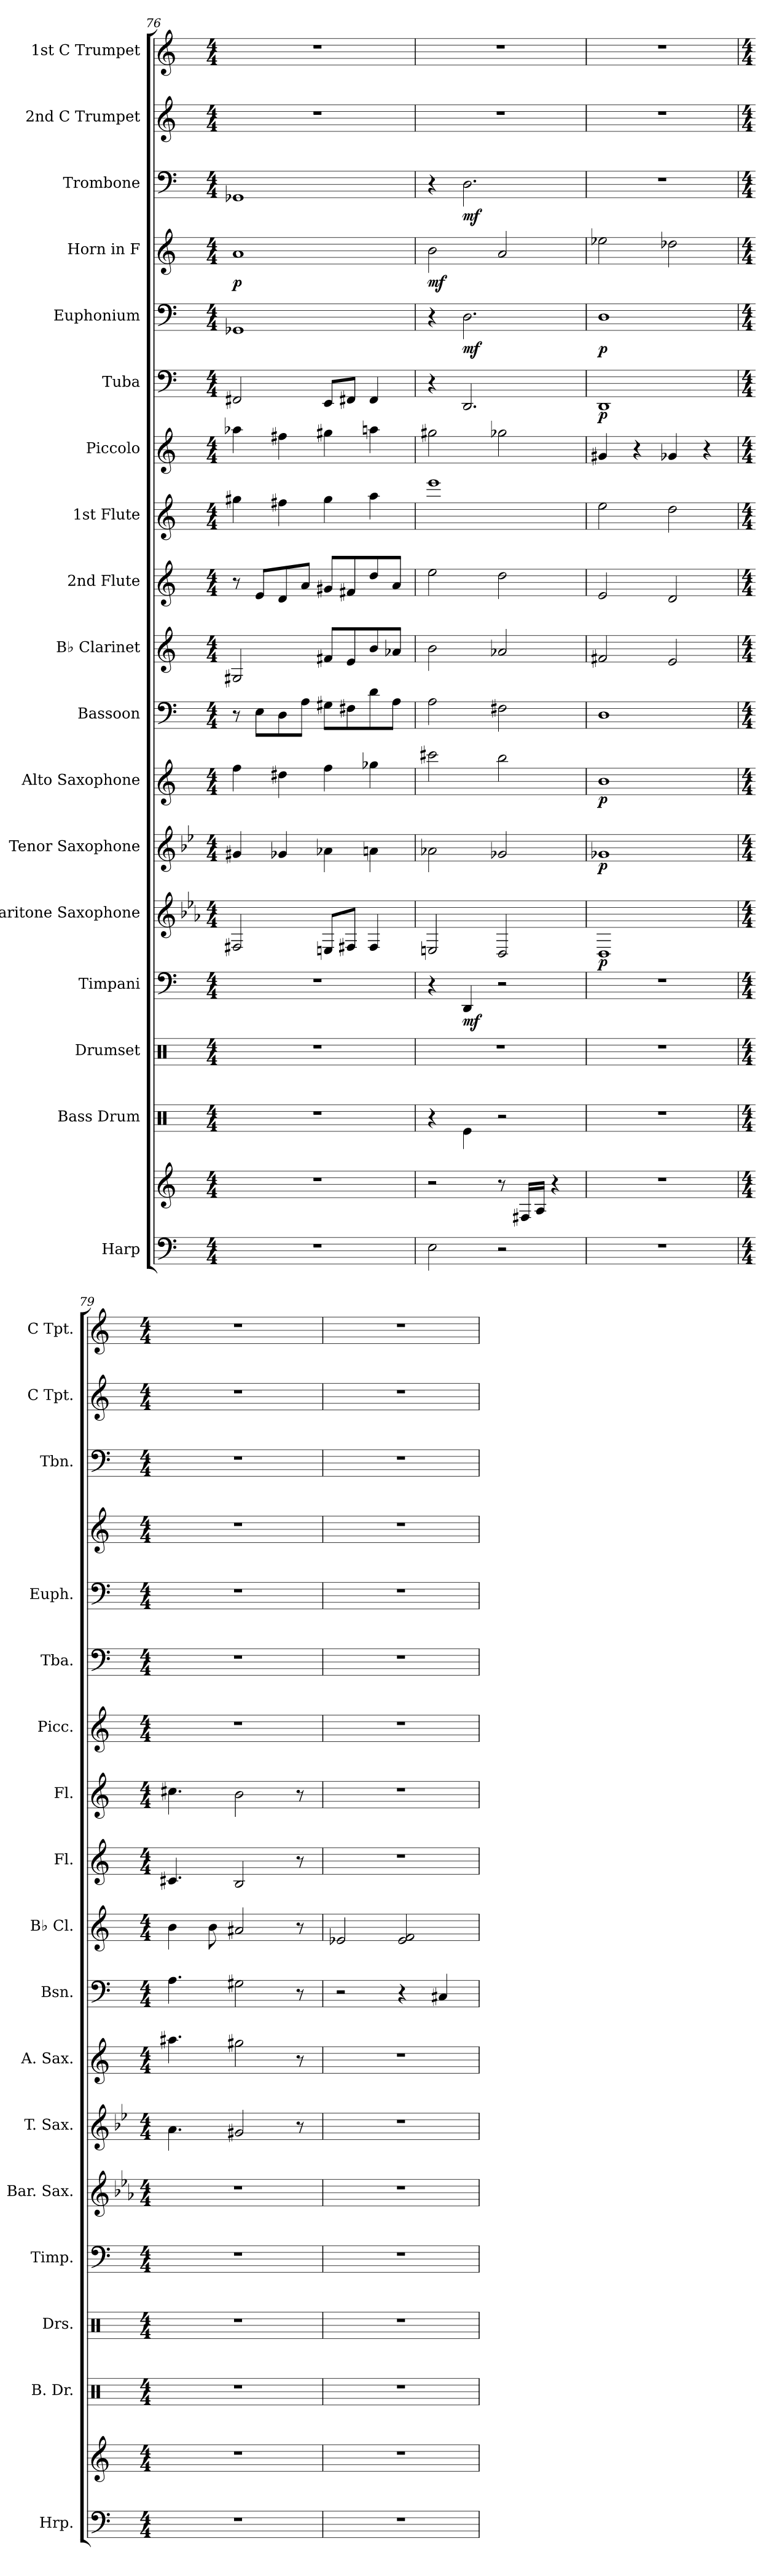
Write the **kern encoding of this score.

**kern	**kern	**kern	**kern	**kern	**dynam	**kern	**dynam	**kern	**dynam	**kern	**dynam	**kern	**kern	**kern	**kern	**kern	**kern	**dynam	**kern	**dynam	**kern	**dynam	**kern	**dynam	**kern	**kern
*part18	*part18	*part17	*part16	*part15	*part15	*part14	*part14	*part13	*part13	*part12	*part12	*part11	*part10	*part9	*part8	*part7	*part6	*part6	*part5	*part5	*part4	*part4	*part3	*part3	*part2	*part1
*staff19	*staff18	*staff17	*staff16	*staff15	*staff15	*staff14	*staff14	*staff13	*staff13	*staff12	*staff12	*staff11	*staff10	*staff9	*staff8	*staff7	*staff6	*staff6	*staff5	*staff5	*staff4	*staff4	*staff3	*staff3	*staff2	*staff1
*I"Harp	*	*I"Bass Drum	*I"Drumset	*I"Timpani	*	*I"Baritone Saxophone	*	*I"Tenor Saxophone	*	*I"Alto Saxophone	*	*I"Bassoon	*I"B♭ Clarinet	*I"2nd Flute	*I"1st Flute	*I"Piccolo	*I"Tuba	*	*I"Euphonium	*	*I"Horn in F	*	*I"Trombone	*	*I"2nd C Trumpet	*I"1st C Trumpet
*I'Hrp.	*	*I'B. Dr.	*I'Drs.	*I'Timp.	*	*I'Bar. Sax.	*	*I'T. Sax.	*	*I'A. Sax.	*	*I'Bsn.	*I'B♭ Cl.	*I'Fl.	*I'Fl.	*I'Picc.	*I'Tba.	*	*I'Euph.	*	*	*	*I'Tbn.	*	*I'C Tpt.	*I'C Tpt.
*clefF4	*clefG2	*clefX	*clefX	*clefF4	*	*clefG2	*	*clefG2	*	*clefG2	*	*clefF4	*clefG2	*clefG2	*clefG2	*clefG2	*clefF4	*	*clefF4	*	*clefG2	*	*clefF4	*	*clefG2	*clefG2
*	*	*	*	*	*	*ITrd12c21	*	*ITrd8c14	*	*ITrd5c9	*	*	*ITrd1c2	*	*	*ITrd-7c-12	*	*	*	*	*ITrd4c7	*	*	*	*	*
*k[]	*k[]	*k[]	*k[]	*k[]	*	*k[b-e-a-]	*	*k[b-e-]	*	*k[b-e-a-]	*	*k[]	*k[b-e-]	*k[]	*k[]	*k[]	*k[]	*	*k[]	*	*k[b-]	*	*k[]	*	*k[]	*k[]
*M4/4	*M4/4	*M4/4	*M4/4	*M4/4	*	*M4/4	*	*M4/4	*	*M4/4	*	*M4/4	*M4/4	*M4/4	*M4/4	*M4/4	*M4/4	*	*M4/4	*	*M4/4	*	*M4/4	*	*M4/4	*M4/4
=76	=76	=76	=76	=76	=76	=76	=76	=76	=76	=76	=76	=76	=76	=76	=76	=76	=76	=76	=76	=76	=76	=76	=76	=76	=76	=76
!	!	!	!	!	!	!	!	!	!	!	!	!	!	!	!	!	!	!	!	!	!	!LO:DY:b	!	!	!	!
1r	1r	1r	1r	1r	.	2FF#X/	.	4G#X/	.	4a-\	.	8r	2F#X/	8r	4gg#X\	4aaa-X\	2FF#X/	.	1GG-X	.	1d	p	1GG-X	.	1r	1r
.	.	.	.	.	.	.	.	.	.	.	.	8E\L	.	8e/L	.	.	.	.	.	.	.	.	.	.	.	.
.	.	.	.	.	.	.	.	4G-X/	.	4f#X\	.	8D\	.	8d/	4ff#X\	4fff#X\	.	.	.	.	.	.	.	.	.	.
.	.	.	.	.	.	.	.	.	.	.	.	8A\J	.	8a/J	.	.	.	.	.	.	.	.	.	.	.	.
.	.	.	.	.	.	8EEn/L	.	4A-X\	.	4a-\	.	8G#X\L	8en/L	8g#X/L	4gg#\	4ggg#X\	8EE/L	.	.	.	.	.	.	.	.	.
.	.	.	.	.	.	8FF#X/J	.	.	.	.	.	8F#X\	8d/	8f#X/	.	.	8FF#X/J	.	.	.	.	.	.	.	.	.
.	.	.	.	.	.	4FF#/	.	4An\	.	4b--X\	.	8d\	8a/	8dd/	4aa\	4aaan\	4FF#/	.	.	.	.	.	.	.	.	.
.	.	.	.	.	.	.	.	.	.	.	.	8A\J	8g-X/J	8a/J	.	.	.	.	.	.	.	.	.	.	.	.
=77	=77	=77	=77	=77	=77	=77	=77	=77	=77	=77	=77	=77	=77	=77	=77	=77	=77	=77	=77	=77	=77	=77	=77	=77	=77	=77
!	!	!	!	!	!	!	!	!	!	!	!	!	!	!	!	!	!	!	!	!	!	!LO:DY:b	!	!	!	!
2E\	2r	4r	1r	4r	.	2EEn/	.	2A-X\	.	2een\	.	2A\	2a\	2ee\	1eee	2ggg#X\	4r	.	4r	.	2e\	mf	4r	.	1r	1r
!	!	!	!	!	!LO:DY:b	!	!	!	!	!	!	!	!	!	!	!	!	!	!	!LO:DY:b	!	!	!	!LO:DY:b	!	!
.	.	4Re\	.	4DD/	mf	.	.	.	.	.	.	.	.	.	.	.	2.DD/	.	2.D\	mf	.	.	2.D\	mf	.	.
2r	8r	2r	.	2r	.	2DD/	.	2G-X/	.	2dd\	.	2F#X\	2g-X/	2dd\	.	2ggg-X\	.	.	.	.	2d/	.	.	.	.	.
.	16F#X/LL	.	.	.	.	.	.	.	.	.	.	.	.	.	.	.	.	.	.	.	.	.	.	.	.	.
.	16A/JJ	.	.	.	.	.	.	.	.	.	.	.	.	.	.	.	.	.	.	.	.	.	.	.	.	.
.	4r	.	.	.	.	.	.	.	.	.	.	.	.	.	.	.	.	.	.	.	.	.	.	.	.	.
=78	=78	=78	=78	=78	=78	=78	=78	=78	=78	=78	=78	=78	=78	=78	=78	=78	=78	=78	=78	=78	=78	=78	=78	=78	=78	=78
!	!	!	!	!	!	!	!LO:DY:b	!	!LO:DY:b	!	!LO:DY:b	!	!	!	!	!	!	!LO:DY:b	!	!LO:DY:b	!	!	!	!	!	!
1r	1r	1r	1r	1r	.	1DD	p	1G-X	p	1d	p	1D	2en/	2e/	2ee\	4gg#X/	1DD	p	1D	p	2a-X\	.	1r	.	1r	1r
.	.	.	.	.	.	.	.	.	.	.	.	.	.	.	.	4r	.	.	.	.	.	.	.	.	.	.
.	.	.	.	.	.	.	.	.	.	.	.	.	2d/	2d/	2dd\	4gg-X/	.	.	.	.	2g-X\	.	.	.	.	.
.	.	.	.	.	.	.	.	.	.	.	.	.	.	.	.	4r	.	.	.	.	.	.	.	.	.	.
=79	=79	=79	=79	=79	=79	=79	=79	=79	=79	=79	=79	=79	=79	=79	=79	=79	=79	=79	=79	=79	=79	=79	=79	=79	=79	=79
*M4/4	*M4/4	*M4/4	*M4/4	*M4/4	*	*M4/4	*	*M4/4	*	*M4/4	*	*M4/4	*M4/4	*M4/4	*M4/4	*M4/4	*M4/4	*	*M4/4	*	*M4/4	*	*M4/4	*	*M4/4	*M4/4
1r	1r	1r	1r	1r	.	1r	.	4.A\	.	4.cc#X\	.	4.A\	4a\	4.c#X/	4.cc#X\	1r	1r	.	1r	.	1r	.	1r	.	1r	1r
.	.	.	.	.	.	.	.	.	.	.	.	.	8a\	.	.	.	.	.	.	.	.	.	.	.	.	.
.	.	.	.	.	.	.	.	2G#X/	.	2bn\	.	2G#X\	2g#X/	2B/	2b\	.	.	.	.	.	.	.	.	.	.	.
.	.	.	.	.	.	.	.	8r	.	8r	.	8r	8r	8r	8r	.	.	.	.	.	.	.	.	.	.	.
!!LO:PB:g=z
=80	=80	=80	=80	=80	=80	=80	=80	=80	=80	=80	=80	=80	=80	=80	=80	=80	=80	=80	=80	=80	=80	=80	=80	=80	=80	=80
1r	1r	1r	1r	1r	.	1r	.	1r	.	1r	.	2r	2d-X/	1r	1r	1r	1r	.	1r	.	1r	.	1r	.	1r	1r
.	.	.	.	.	.	.	.	.	.	.	.	4r	2d-/ 2e-/	.	.	.	.	.	.	.	.	.	.	.	.	.
.	.	.	.	.	.	.	.	.	.	.	.	4C#X/	.	.	.	.	.	.	.	.	.	.	.	.	.	.
=	=	=	=	=	=	=	=	=	=	=	=	=	=	=	=	=	=	=	=	=	=	=	=	=	=	=
*-	*-	*-	*-	*-	*-	*-	*-	*-	*-	*-	*-	*-	*-	*-	*-	*-	*-	*-	*-	*-	*-	*-	*-	*-	*-	*-
